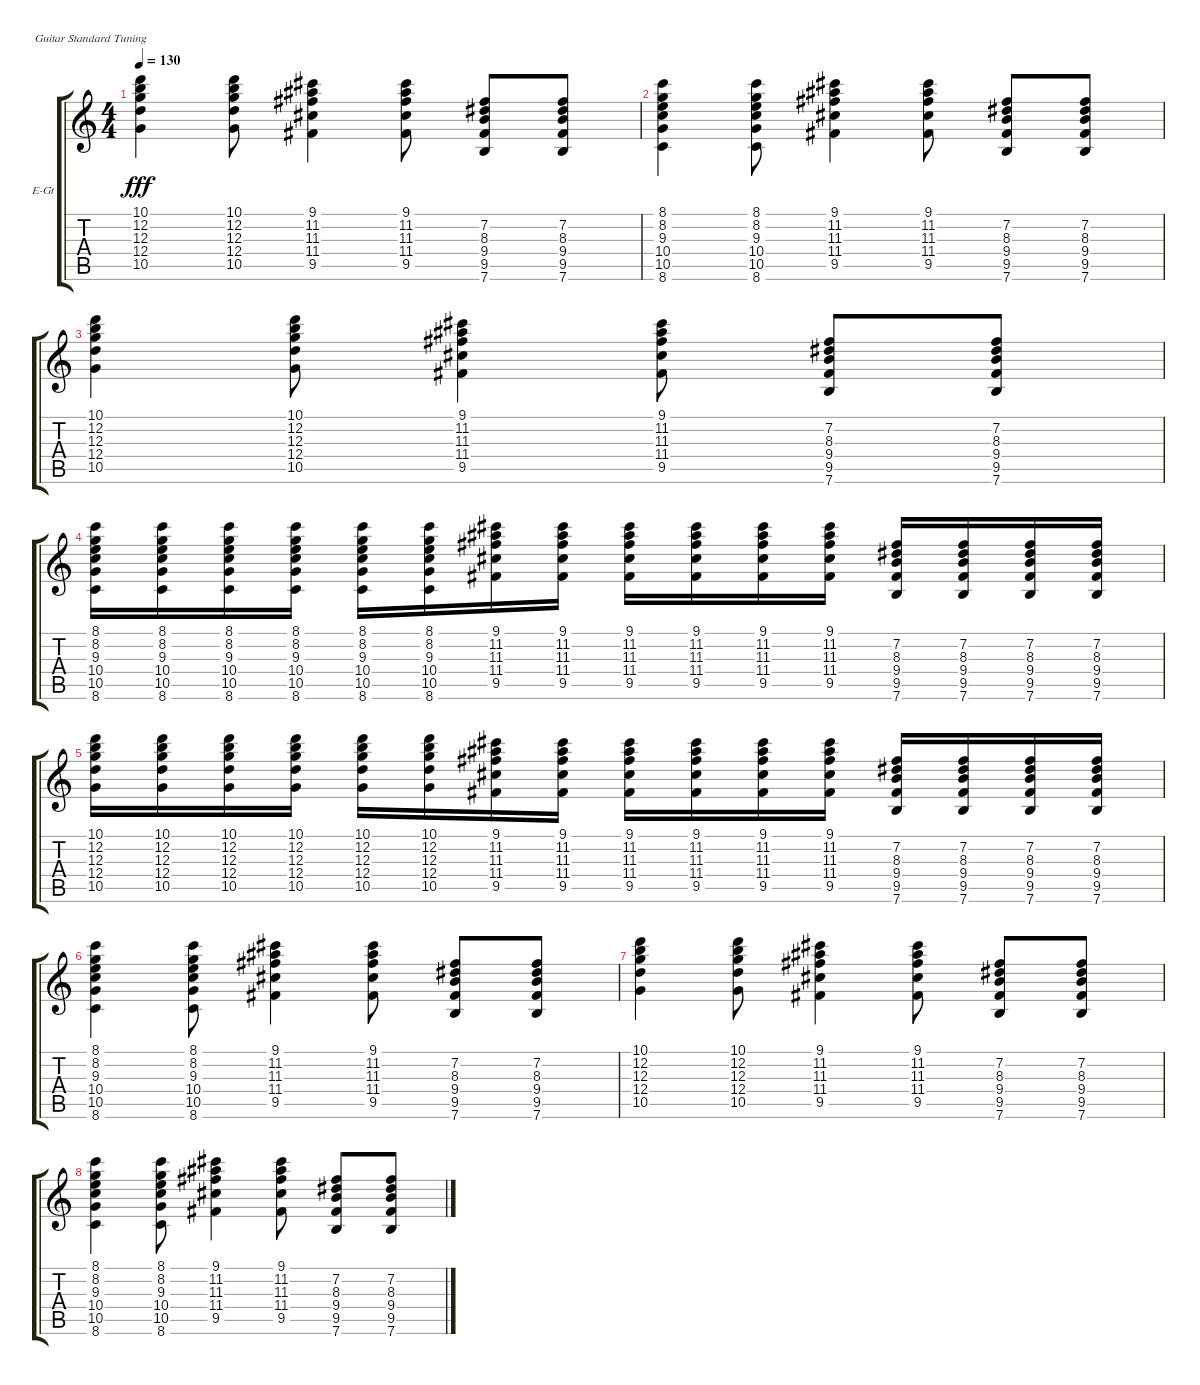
\defaultSystemsLayout 4
\bracketExtendMode groupsimilarinstruments
\firstSystemTrackNameOrientation horizontal
\otherSystemsTrackNameOrientation horizontal
\track ("Electric Guitar" "E-Gt") {instrument distortionguitar}
\staff {score tabs}
\tuning (E4 B3 G3 D3 A2 E2)
\ts (4 4)
\tempo 130
\clef g2
\ks c
(10.5 12.4 12.3 12.2 10.1).4{dy fff} (10.5 12.4 12.3 12.2 10.1).8 (9.5 11.4 11.3 11.2 9.1).4 (9.5 11.4 11.3 11.2 9.1).8 (7.6 9.5 9.4 8.3 7.2).8 (7.6 9.5 9.4 8.3 7.2).8 |
(8.6 10.5 10.4 9.3 8.2 8.1).4 (8.6 10.5 10.4 9.3 8.2 8.1).8 (9.5 11.4 11.3 11.2 9.1).4 (9.5 11.4 11.3 11.2 9.1).8 (7.6 9.5 9.4 8.3 7.2).8 (7.6 9.5 9.4 8.3 7.2).8 |
(10.5 12.4 12.3 12.2 10.1).4 (10.5 12.4 12.3 12.2 10.1).8 (9.5 11.4 11.3 11.2 9.1).4 (9.5 11.4 11.3 11.2 9.1).8 (7.6 9.5 9.4 8.3 7.2).8 (7.6 9.5 9.4 8.3 7.2).8 |
(8.6 10.5 10.4 9.3 8.2 8.1).16 (8.6 10.5 10.4 9.3 8.2 8.1).16 (8.6 10.5 10.4 9.3 8.2 8.1).16 (8.6 10.5 10.4 9.3 8.2 8.1).16 (8.6 10.5 10.4 9.3 8.2 8.1).16 (8.6 10.5 10.4 9.3 8.2 8.1).16 (9.5 11.4 11.3 11.2 9.1).16 (9.5 11.4 11.3 11.2 9.1).16 (9.5 11.4 11.3 11.2 9.1).16 (9.5 11.4 11.3 11.2 9.1).16 (9.5 11.4 11.3 11.2 9.1).16 (9.5 11.4 11.3 11.2 9.1).16 (7.6 9.5 9.4 8.3 7.2).16 (7.6 9.5 9.4 8.3 7.2).16 (7.6 9.5 9.4 8.3 7.2).16 (7.6 9.5 9.4 8.3 7.2).16 |
(10.5 12.4 12.3 12.2 10.1).16 (10.5 12.4 12.3 12.2 10.1).16 (10.5 12.4 12.3 12.2 10.1).16 (10.5 12.4 12.3 12.2 10.1).16 (10.5 12.4 12.3 12.2 10.1).16 (10.5 12.4 12.3 12.2 10.1).16 (9.5 11.4 11.3 11.2 9.1).16 (9.5 11.4 11.3 11.2 9.1).16 (9.5 11.4 11.3 11.2 9.1).16 (9.5 11.4 11.3 11.2 9.1).16 (9.5 11.4 11.3 11.2 9.1).16 (9.5 11.4 11.3 11.2 9.1).16 (7.6 9.5 9.4 8.3 7.2).16 (7.6 9.5 9.4 8.3 7.2).16 (7.6 9.5 9.4 8.3 7.2).16 (7.6 9.5 9.4 8.3 7.2).16 |
(8.6 10.5 10.4 9.3 8.2 8.1).4 (8.6 10.5 10.4 9.3 8.2 8.1).8 (9.5 11.4 11.3 11.2 9.1).4 (9.5 11.4 11.3 11.2 9.1).8 (7.6 9.5 9.4 8.3 7.2).8 (7.6 9.5 9.4 8.3 7.2).8 |
(10.5 12.4 12.3 12.2 10.1).4 (10.5 12.4 12.3 12.2 10.1).8 (9.5 11.4 11.3 11.2 9.1).4 (9.5 11.4 11.3 11.2 9.1).8 (7.6 9.5 9.4 8.3 7.2).8 (7.6 9.5 9.4 8.3 7.2).8 |
(8.6 10.5 10.4 9.3 8.2 8.1).4 (8.6 10.5 10.4 9.3 8.2 8.1).8 (9.5 11.4 11.3 11.2 9.1).4 (9.5 11.4 11.3 11.2 9.1).8 (7.6 9.5 9.4 8.3 7.2).8 (7.6 9.5 9.4 8.3 7.2).8
